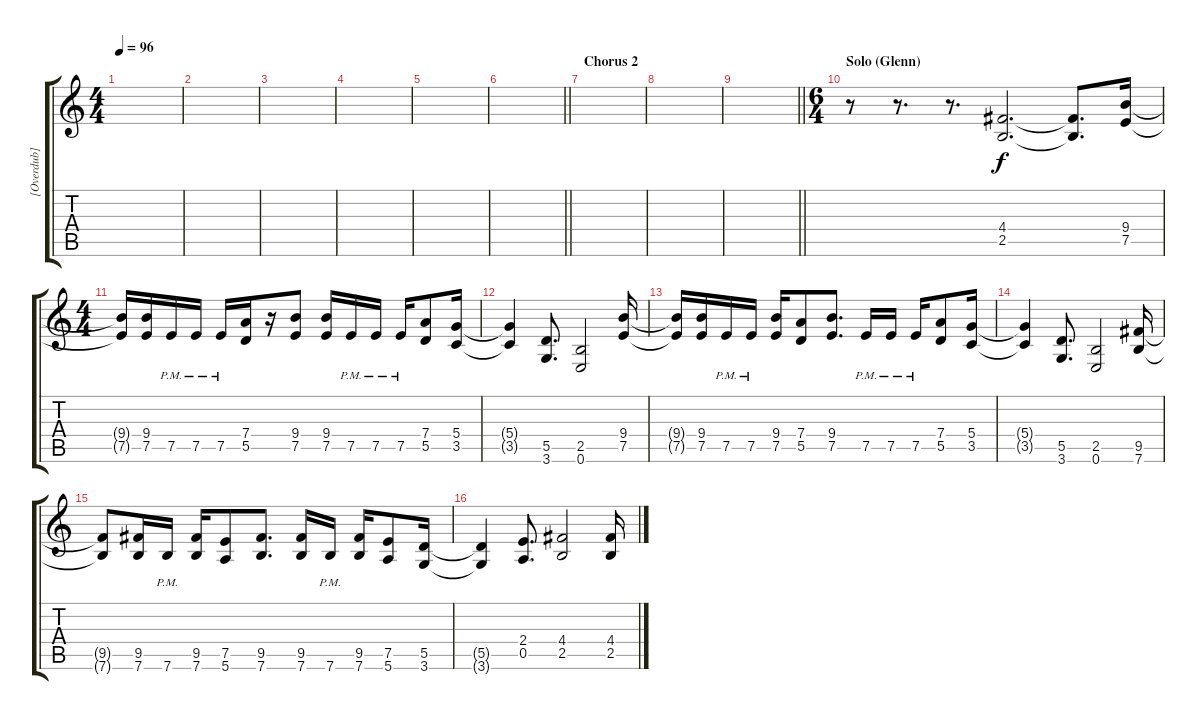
\track ("[Overdub]" "[Overdub]") {instrument distortionguitar}
\staff {score tabs}
\tuning (E4 B3 G3 D3 A2 E2) {hide}
\ts (4 4)
\tempo 96
\clef g2
\ks c
|
|
|
|
|
\barLineRight lightlight
|
\section ("" "Chorus 2")
|
|
\barLineRight lightlight
|
\ts (6 4)
\section ("" "Solo (Glenn)")
r.8 r.8{d} r.8{d} (4.4 2.5).2{d volume 14 balance 15} (4.4{t} 2.5{t}).8{d} (9.4 7.5).16 |
\ts (4 4)
(9.4{t} 7.5{t}).16 (9.4 7.5).16 7.5{pm}.16 7.5{pm}.16 7.5{pm}.16 (7.4 5.5).16 r.16 (9.4 7.5).8 (9.4 7.5).16 7.5{pm}.16 7.5{pm}.16 7.5{pm}.16 (7.4 5.5).8 (5.4 3.5).16 |
(5.4{t} 3.5{t}).4 (5.5 3.6).8{d} (2.5 0.6).2 (9.4 7.5).16 |
(9.4{t} 7.5{t}).16 (9.4 7.5).16 7.5{pm}.16 7.5{pm}.16 (9.4 7.5).16 (7.4 5.5).8 (9.4 7.5).8{d} 7.5{pm}.16 7.5{pm}.16 7.5{pm}.16 (7.4 5.5).8 (5.4 3.5).16 |
(5.4{t} 3.5{t}).4 (5.5 3.6).8{d} (2.5 0.6).2 (9.5 7.6).16 |
(9.5{t} 7.6{t}).8 (9.5 7.6).16 7.6{pm}.16 (9.5 7.6).16 (7.5 5.6).8 (9.5 7.6).8{d} (9.5 7.6).16 7.6{pm}.16 (9.5 7.6).16 (7.5 5.6).8 (5.5 3.6).16 |
(5.5{t} 3.6{t}).4 (2.4 0.5).8{d} (4.4 2.5).2 (4.4 2.5).16
